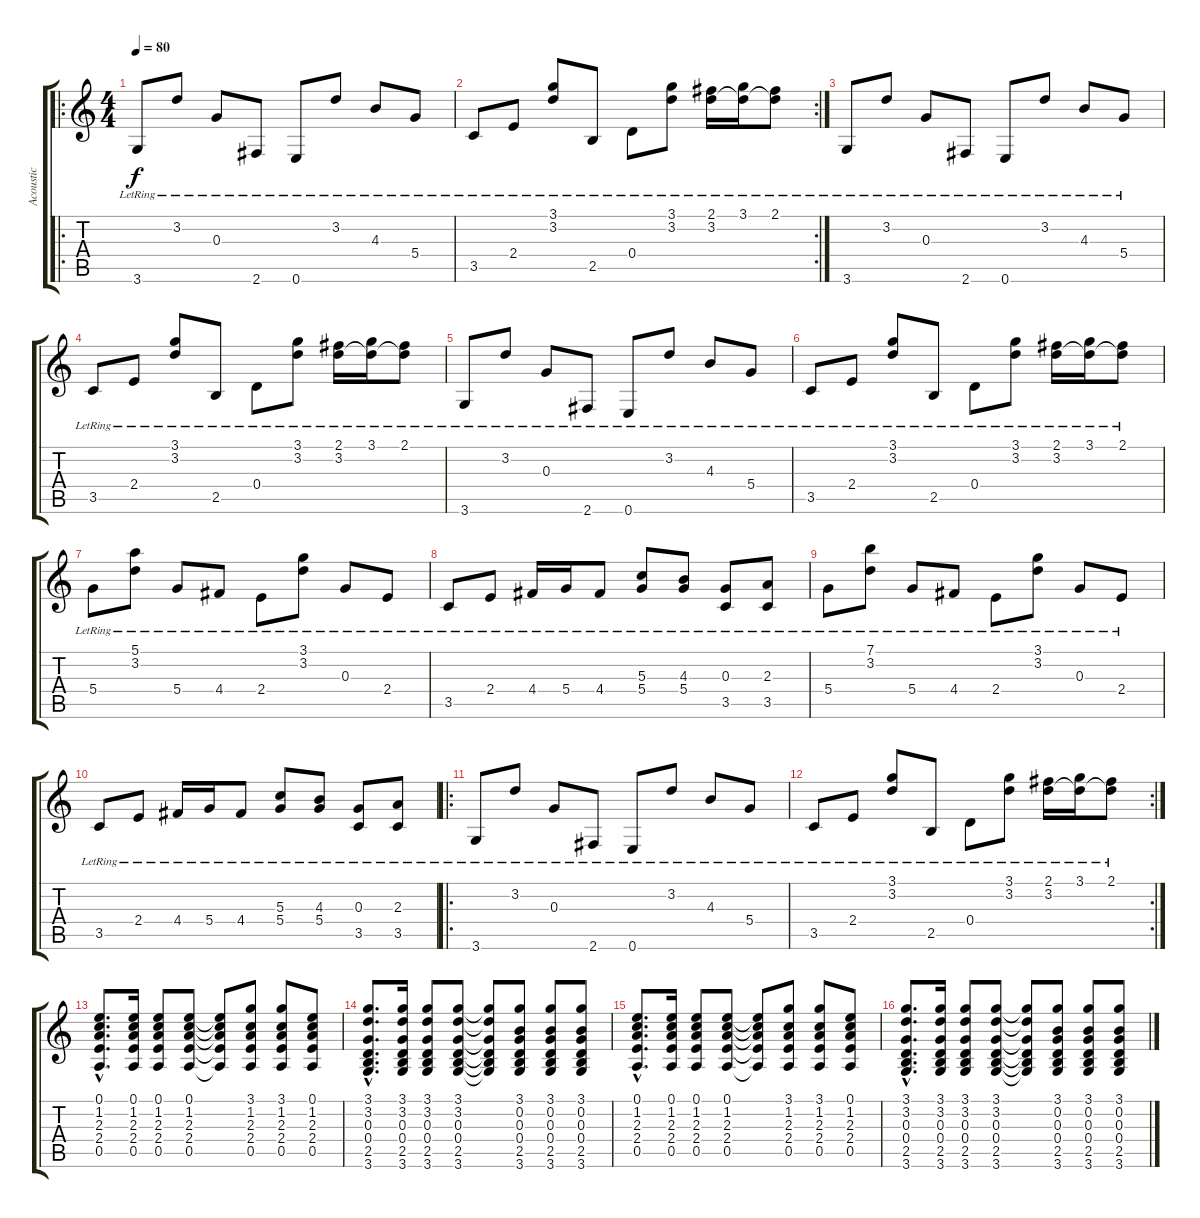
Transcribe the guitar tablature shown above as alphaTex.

\track ("Acoustic" "Acoustic") {instrument acousticguitarsteel}
\staff {score tabs}
\tuning (E4 B3 G3 D3 A2 E2) {hide}
\ro
\ts (4 4)
\tempo 80
\clef g2
\ks c
3.6{lr}.8{dy f instrument acousticguitarsteel} 3.2{lr}.8 0.3{lr}.8 2.6{lr}.8 0.6{lr}.8 3.2{lr}.8 4.3{lr}.8 5.4{lr}.8 |
\rc 2
3.5{lr}.8 2.4{lr}.8 (3.1{lr} 3.2{lr}).8 2.5{lr}.8 0.4{lr}.8 (3.1{lr} 3.2{lr}).8 (2.1{lr} 3.2{lr}).16 (3.1{lr} 3.2{t}).16 (2.1{lr} 3.2{t}).8 |
3.6{lr}.8 3.2{lr}.8 0.3{lr}.8 2.6{lr}.8 0.6{lr}.8 3.2{lr}.8 4.3{lr}.8 5.4{lr}.8 |
3.5{lr}.8 2.4{lr}.8 (3.1{lr} 3.2{lr}).8 2.5{lr}.8 0.4{lr}.8 (3.1{lr} 3.2{lr}).8 (2.1{lr} 3.2{lr}).16 (3.1{lr} 3.2{t}).16 (2.1{lr} 3.2{t}).8 |
3.6{lr}.8 3.2{lr}.8 0.3{lr}.8 2.6{lr}.8 0.6{lr}.8 3.2{lr}.8 4.3{lr}.8 5.4{lr}.8 |
3.5{lr}.8 2.4{lr}.8 (3.1{lr} 3.2{lr}).8 2.5{lr}.8 0.4{lr}.8 (3.1{lr} 3.2{lr}).8 (2.1{lr} 3.2{lr}).16 (3.1{lr} 3.2{t}).16 (2.1{lr} 3.2{t}).8 |
5.4{lr}.8 (5.1{lr} 3.2{lr}).8 5.4{lr}.8 4.4{lr}.8 2.4{lr}.8 (3.1{lr} 3.2{lr}).8 0.3{lr}.8 2.4{lr}.8 |
3.5{lr}.8 2.4{lr}.8 4.4{lr}.16 5.4{lr}.16 4.4{lr}.8 (5.3{lr} 5.4{lr}).8 (4.3{lr} 5.4{lr}).8 (0.3{lr} 3.5{lr}).8 (2.3{lr} 3.5{lr}).8 |
5.4{lr}.8 (7.1{lr} 3.2{lr}).8 5.4{lr}.8 4.4{lr}.8 2.4{lr}.8 (3.1{lr} 3.2{lr}).8 0.3{lr}.8 2.4{lr}.8 |
3.5{lr}.8 2.4{lr}.8 4.4{lr}.16 5.4{lr}.16 4.4{lr}.8 (5.3{lr} 5.4{lr}).8 (4.3{lr} 5.4{lr}).8 (0.3{lr} 3.5{lr}).8 (2.3{lr} 3.5{lr}).8 |
\ro
3.6{lr}.8 3.2{lr}.8 0.3{lr}.8 2.6{lr}.8 0.6{lr}.8 3.2{lr}.8 4.3{lr}.8 5.4{lr}.8 |
\rc 2
3.5{lr}.8 2.4{lr}.8 (3.1{lr} 3.2{lr}).8 2.5{lr}.8 0.4{lr}.8 (3.1{lr} 3.2{lr}).8 (2.1{lr} 3.2{lr}).16 (3.1{lr} 3.2{t}).16 (2.1{lr} 3.2{t}).8 |
(0.1{hac} 1.2{hac} 2.3{hac} 2.4{hac} 0.5{hac}).8{d volume 10} (0.1 1.2 2.3 2.4 0.5).16 (0.1 1.2 2.3 2.4 0.5).8 (0.1 1.2 2.3 2.4 0.5).8 (0.1{t} 1.2{t} 2.3{t} 2.4{t} 0.5{t}).8 (3.1 1.2 2.3 2.4 0.5).8 (3.1 1.2 2.3 2.4 0.5).8 (0.1 1.2 2.3 2.4 0.5).8 |
(3.1{hac} 3.2{hac} 0.3{hac} 0.4{hac} 2.5{hac} 3.6{hac}).8{d} (3.1 3.2 0.3 0.4 2.5 3.6).16 (3.1 3.2 0.3 0.4 2.5 3.6).8 (3.1 3.2 0.3 0.4 2.5 3.6).8 (3.1{t} 3.2{t} 0.3{t} 0.4{t} 2.5{t} 3.6{t}).8 (3.1 0.2 0.3 0.4 2.5 3.6).8 (3.1 0.2 0.3 0.4 2.5 3.6).8 (3.1 0.2 0.3 0.4 2.5 3.6).8 |
(0.1{hac} 1.2{hac} 2.3{hac} 2.4{hac} 0.5{hac}).8{d} (0.1 1.2 2.3 2.4 0.5).16 (0.1 1.2 2.3 2.4 0.5).8 (0.1 1.2 2.3 2.4 0.5).8 (0.1{t} 1.2{t} 2.3{t} 2.4{t} 0.5{t}).8 (3.1 1.2 2.3 2.4 0.5).8 (3.1 1.2 2.3 2.4 0.5).8 (0.1 1.2 2.3 2.4 0.5).8 |
(3.1{hac} 3.2{hac} 0.3{hac} 0.4{hac} 2.5{hac} 3.6{hac}).8{d} (3.1 3.2 0.3 0.4 2.5 3.6).16 (3.1 3.2 0.3 0.4 2.5 3.6).8 (3.1 3.2 0.3 0.4 2.5 3.6).8 (3.1{t} 3.2{t} 0.3{t} 0.4{t} 2.5{t} 3.6{t}).8 (3.1 0.2 0.3 0.4 2.5 3.6).8 (3.1 0.2 0.3 0.4 2.5 3.6).8 (3.1 0.2 0.3 0.4 2.5 3.6).8
